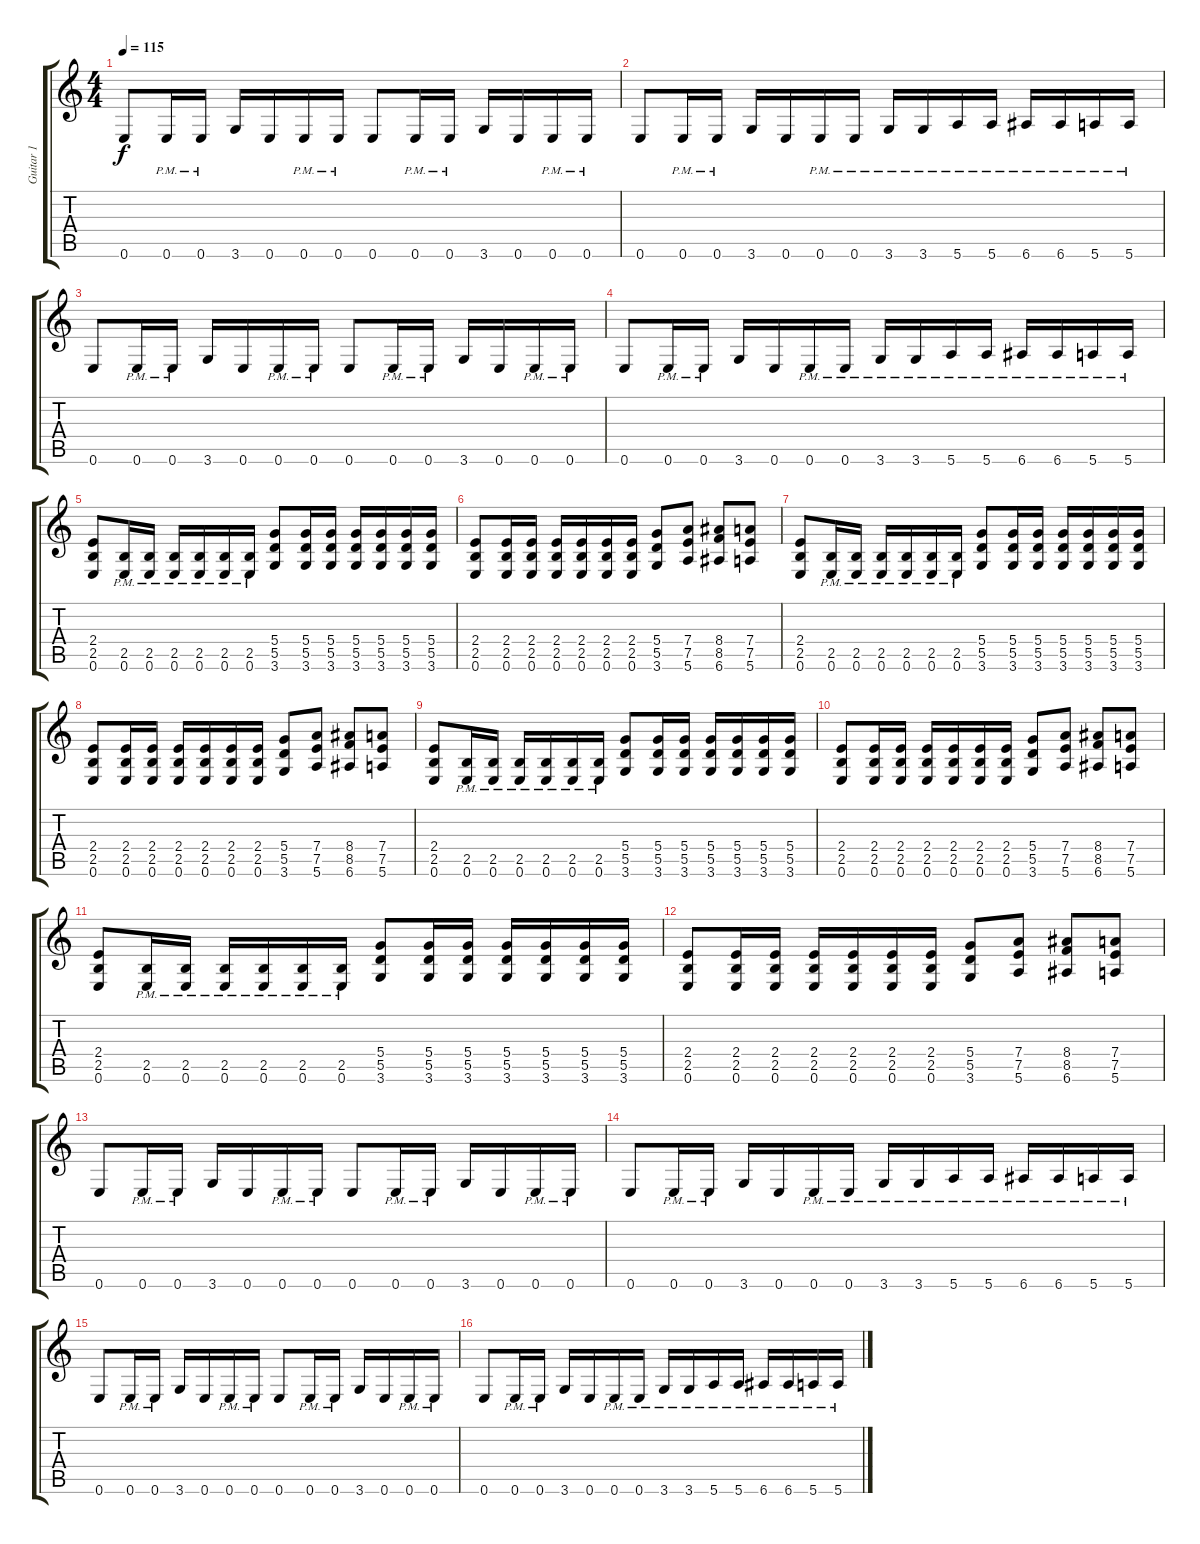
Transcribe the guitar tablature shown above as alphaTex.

\track ("Guitar 1" "Guitar 1") {instrument distortionguitar}
\staff {score tabs}
\tuning (E4 B3 G3 D3 A2 E2) {hide}
\ts (4 4)
\tempo 115
\clef g2
\ks c
0.6.8{dy f} 0.6{pm}.16 0.6{pm}.16 3.6.16 0.6.16 0.6{pm}.16 0.6{pm}.16 0.6.8 0.6{pm}.16 0.6{pm}.16 3.6.16 0.6.16 0.6{pm}.16 0.6{pm}.16 |
0.6.8 0.6{pm}.16 0.6{pm}.16 3.6.16 0.6.16 0.6{pm}.16 0.6{pm}.16 3.6{pm}.16 3.6{pm}.16 5.6{pm}.16 5.6{pm}.16 6.6{pm}.16 6.6{pm}.16 5.6{pm}.16 5.6{pm}.16 |
0.6.8 0.6{pm}.16 0.6{pm}.16 3.6.16 0.6.16 0.6{pm}.16 0.6{pm}.16 0.6.8 0.6{pm}.16 0.6{pm}.16 3.6.16 0.6.16 0.6{pm}.16 0.6{pm}.16 |
0.6.8 0.6{pm}.16 0.6{pm}.16 3.6.16 0.6.16 0.6{pm}.16 0.6{pm}.16 3.6{pm}.16 3.6{pm}.16 5.6{pm}.16 5.6{pm}.16 6.6{pm}.16 6.6{pm}.16 5.6{pm}.16 5.6{pm}.16 |
(2.4 2.5 0.6).8 (2.5{pm} 0.6{pm}).16 (2.5{pm} 0.6{pm}).16 (2.5{pm} 0.6{pm}).16 (2.5{pm} 0.6{pm}).16 (2.5{pm} 0.6{pm}).16 (2.5{pm} 0.6{pm}).16 (5.4 5.5 3.6).8 (5.4 5.5 3.6).16 (5.4 5.5 3.6).16 (5.4 5.5 3.6).16 (5.4 5.5 3.6).16 (5.4 5.5 3.6).16 (5.4 5.5 3.6).16 |
(2.4 2.5 0.6).8 (2.4 2.5 0.6).16 (2.4 2.5 0.6).16 (2.4 2.5 0.6).16 (2.4 2.5 0.6).16 (2.4 2.5 0.6).16 (2.4 2.5 0.6).16 (5.4 5.5 3.6).8 (7.4 7.5 5.6).8 (8.4 8.5 6.6).8 (7.4 7.5 5.6).8 |
(2.4 2.5 0.6).8 (2.5{pm} 0.6{pm}).16 (2.5{pm} 0.6{pm}).16 (2.5{pm} 0.6{pm}).16 (2.5{pm} 0.6{pm}).16 (2.5{pm} 0.6{pm}).16 (2.5{pm} 0.6{pm}).16 (5.4 5.5 3.6).8 (5.4 5.5 3.6).16 (5.4 5.5 3.6).16 (5.4 5.5 3.6).16 (5.4 5.5 3.6).16 (5.4 5.5 3.6).16 (5.4 5.5 3.6).16 |
(2.4 2.5 0.6).8 (2.4 2.5 0.6).16 (2.4 2.5 0.6).16 (2.4 2.5 0.6).16 (2.4 2.5 0.6).16 (2.4 2.5 0.6).16 (2.4 2.5 0.6).16 (5.4 5.5 3.6).8 (7.4 7.5 5.6).8 (8.4 8.5 6.6).8 (7.4 7.5 5.6).8 |
(2.4 2.5 0.6).8 (2.5{pm} 0.6{pm}).16 (2.5{pm} 0.6{pm}).16 (2.5{pm} 0.6{pm}).16 (2.5{pm} 0.6{pm}).16 (2.5{pm} 0.6{pm}).16 (2.5{pm} 0.6{pm}).16 (5.4 5.5 3.6).8 (5.4 5.5 3.6).16 (5.4 5.5 3.6).16 (5.4 5.5 3.6).16 (5.4 5.5 3.6).16 (5.4 5.5 3.6).16 (5.4 5.5 3.6).16 |
(2.4 2.5 0.6).8 (2.4 2.5 0.6).16 (2.4 2.5 0.6).16 (2.4 2.5 0.6).16 (2.4 2.5 0.6).16 (2.4 2.5 0.6).16 (2.4 2.5 0.6).16 (5.4 5.5 3.6).8 (7.4 7.5 5.6).8 (8.4 8.5 6.6).8 (7.4 7.5 5.6).8 |
(2.4 2.5 0.6).8 (2.5{pm} 0.6{pm}).16 (2.5{pm} 0.6{pm}).16 (2.5{pm} 0.6{pm}).16 (2.5{pm} 0.6{pm}).16 (2.5{pm} 0.6{pm}).16 (2.5{pm} 0.6{pm}).16 (5.4 5.5 3.6).8 (5.4 5.5 3.6).16 (5.4 5.5 3.6).16 (5.4 5.5 3.6).16 (5.4 5.5 3.6).16 (5.4 5.5 3.6).16 (5.4 5.5 3.6).16 |
(2.4 2.5 0.6).8 (2.4 2.5 0.6).16 (2.4 2.5 0.6).16 (2.4 2.5 0.6).16 (2.4 2.5 0.6).16 (2.4 2.5 0.6).16 (2.4 2.5 0.6).16 (5.4 5.5 3.6).8 (7.4 7.5 5.6).8 (8.4 8.5 6.6).8 (7.4 7.5 5.6).8 |
0.6.8 0.6{pm}.16 0.6{pm}.16 3.6.16 0.6.16 0.6{pm}.16 0.6{pm}.16 0.6.8 0.6{pm}.16 0.6{pm}.16 3.6.16 0.6.16 0.6{pm}.16 0.6{pm}.16 |
0.6.8 0.6{pm}.16 0.6{pm}.16 3.6.16 0.6.16 0.6{pm}.16 0.6{pm}.16 3.6{pm}.16 3.6{pm}.16 5.6{pm}.16 5.6{pm}.16 6.6{pm}.16 6.6{pm}.16 5.6{pm}.16 5.6{pm}.16 |
0.6.8 0.6{pm}.16 0.6{pm}.16 3.6.16 0.6.16 0.6{pm}.16 0.6{pm}.16 0.6.8 0.6{pm}.16 0.6{pm}.16 3.6.16 0.6.16 0.6{pm}.16 0.6{pm}.16 |
0.6.8 0.6{pm}.16 0.6{pm}.16 3.6.16 0.6.16 0.6{pm}.16 0.6{pm}.16 3.6{pm}.16 3.6{pm}.16 5.6{pm}.16 5.6{pm}.16 6.6{pm}.16 6.6{pm}.16 5.6{pm}.16 5.6{pm}.16
